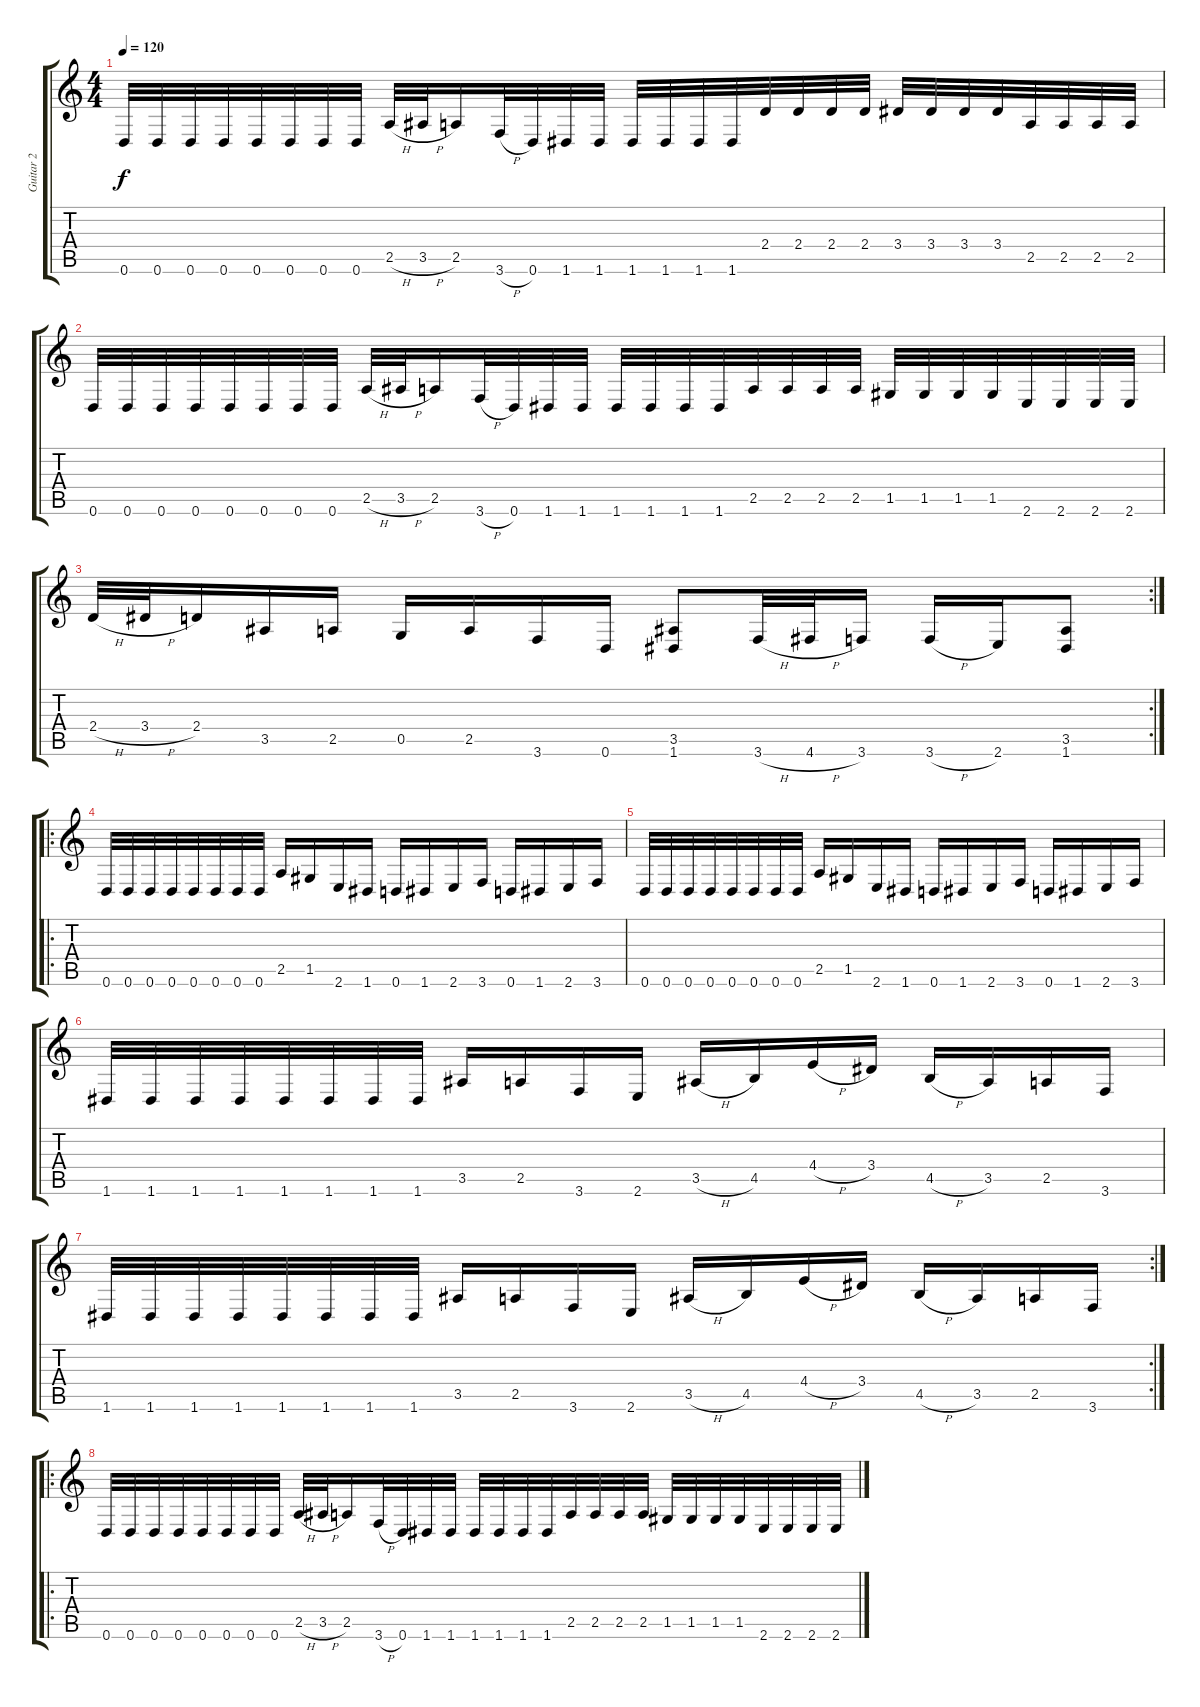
\track ("Guitar 2" "Guitar 2") {instrument distortionguitar}
\staff {score tabs}
\tuning (D4 A3 F3 C3 G2 D2) {hide}
\ts (4 4)
\tempo 120
\clef g2
\ks c
0.6.32{dy f} 0.6.32 0.6.32 0.6.32 0.6.32 0.6.32 0.6.32 0.6.32 2.5{h}.32 3.5{h}.32 2.5.16 3.6{h}.32 0.6.32 1.6.32 1.6.32 1.6.32 1.6.32 1.6.32 1.6.32 2.4.32 2.4.32 2.4.32 2.4.32 3.4.32 3.4.32 3.4.32 3.4.32 2.5.32 2.5.32 2.5.32 2.5.32 |
0.6.32 0.6.32 0.6.32 0.6.32 0.6.32 0.6.32 0.6.32 0.6.32 2.5{h}.32 3.5{h}.32 2.5.16 3.6{h}.32 0.6.32 1.6.32 1.6.32 1.6.32 1.6.32 1.6.32 1.6.32 2.5.32 2.5.32 2.5.32 2.5.32 1.5.32 1.5.32 1.5.32 1.5.32 2.6.32 2.6.32 2.6.32 2.6.32 |
\rc 2
2.4{h}.32 3.4{h}.32 2.4.16 3.5.16 2.5.16 0.5.16 2.5.16 3.6.16 0.6.16 (3.5 1.6).8 3.6{h}.32 4.6{h}.32 3.6.16 3.6{h}.16 2.6.16 (3.5 1.6).8 |
\ro
0.6.32 0.6.32 0.6.32 0.6.32 0.6.32 0.6.32 0.6.32 0.6.32 2.5.16 1.5.16 2.6.16 1.6.16 0.6.16 1.6.16 2.6.16 3.6.16 0.6.16 1.6.16 2.6.16 3.6.16 |
0.6.32 0.6.32 0.6.32 0.6.32 0.6.32 0.6.32 0.6.32 0.6.32 2.5.16 1.5.16 2.6.16 1.6.16 0.6.16 1.6.16 2.6.16 3.6.16 0.6.16 1.6.16 2.6.16 3.6.16 |
1.6.32 1.6.32 1.6.32 1.6.32 1.6.32 1.6.32 1.6.32 1.6.32 3.5.16 2.5.16 3.6.16 2.6.16 3.5{h}.16 4.5.16 4.4{h}.16 3.4.16 4.5{h}.16 3.5.16 2.5.16 3.6.16 |
\rc 2
1.6.32 1.6.32 1.6.32 1.6.32 1.6.32 1.6.32 1.6.32 1.6.32 3.5.16 2.5.16 3.6.16 2.6.16 3.5{h}.16 4.5.16 4.4{h}.16 3.4.16 4.5{h}.16 3.5.16 2.5.16 3.6.16 |
\ro
0.6.32 0.6.32 0.6.32 0.6.32 0.6.32 0.6.32 0.6.32 0.6.32 2.5{h}.32 3.5{h}.32 2.5.16 3.6{h}.32 0.6.32 1.6.32 1.6.32 1.6.32 1.6.32 1.6.32 1.6.32 2.5.32 2.5.32 2.5.32 2.5.32 1.5.32 1.5.32 1.5.32 1.5.32 2.6.32 2.6.32 2.6.32 2.6.32
